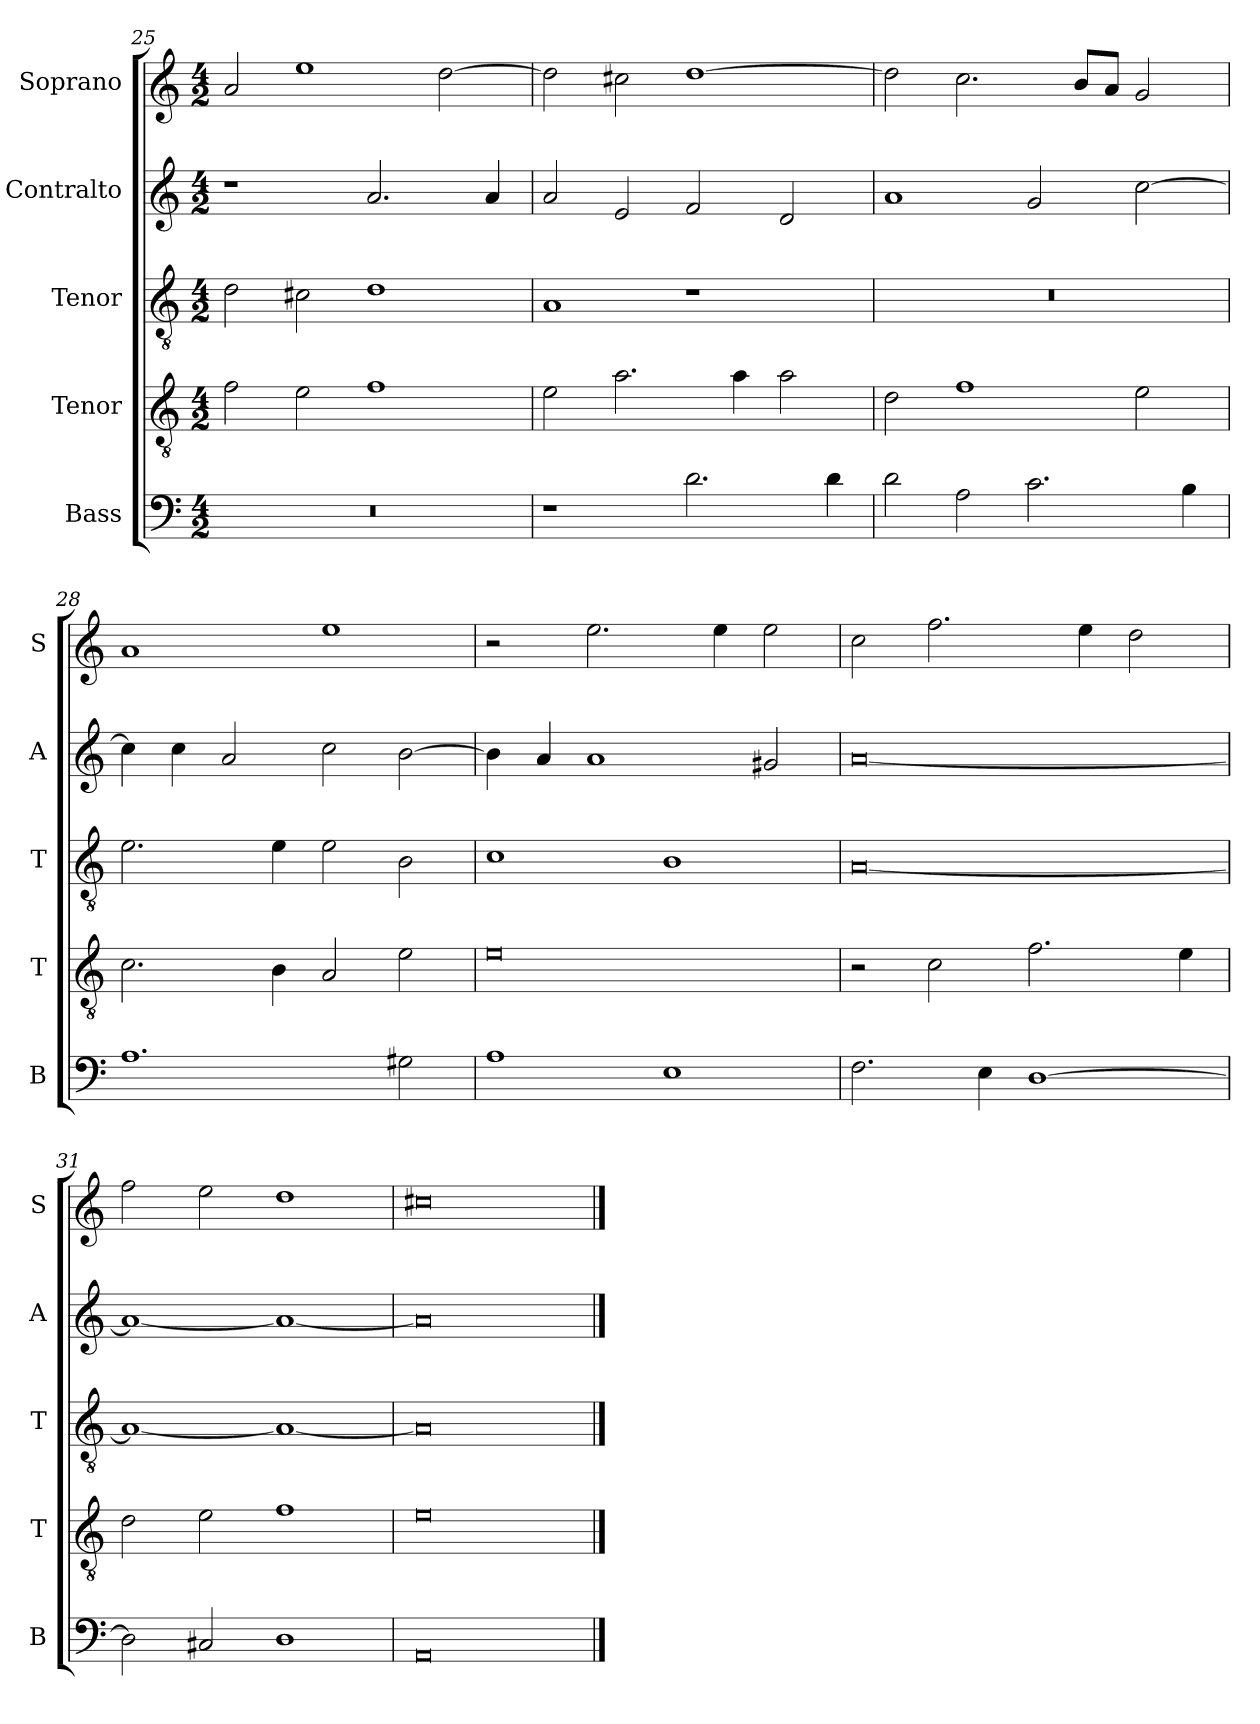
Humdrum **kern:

**kern	**kern	**kern	**kern	**kern
*part5	*part4	*part3	*part2	*part1
*staff5	*staff4	*staff3	*staff2	*staff1
*I"Bass	*I"Tenor	*I"Tenor	*I"Contralto	*I"Soprano
*I'B	*I'T	*I'T	*I'A	*I'S
*clefF4	*clefGv2	*clefGv2	*clefG2	*clefG2
*k[]	*k[]	*k[]	*k[]	*k[]
*A:aeo	*A:aeo	*A:aeo	*A:aeo	*A:aeo
*M4/2	*M4/2	*M4/2	*M4/2	*M4/2
=25	=25	=25	=25	=25
0r	2f	2d	1r	2a
.	2e	2c#X	.	1ee
.	1f	1d	2.a	.
.	.	.	.	[2dd
.	.	.	4a	.
=26	=26	=26	=26	=26
1r	2e	1A	2a	2dd]
.	2.a	.	2e	2cc#X
2.d	.	1r	2f	[1dd
.	4a	.	.	.
.	2a	.	2d	.
4d	.	.	.	.
=27	=27	=27	=27	=27
2d	2d	0r	1a	2dd]
2A	1f	.	.	2.cc
2.c	.	.	2g	.
.	.	.	.	8b/L
.	.	.	.	8a/J
.	2e	.	[2cc	2g
4B	.	.	.	.
=28	=28	=28	=28	=28
1.A	2.c	2.e	4cc]	1a
.	.	.	4cc	.
.	.	.	2a	.
.	4B	4e	.	.
.	2A	2e	2cc	1ee
2G#X	2e	2B	[2b	.
=29	=29	=29	=29	=29
1A	0e	1c	4b]	2r
.	.	.	4a	.
.	.	.	1a	2.ee
1E	.	1B	.	.
.	.	.	.	4ee
.	.	.	2g#X	2ee
=30	=30	=30	=30	=30
2.F	2r	[0A	[0a	2cc
.	2c	.	.	2.ff
4E	.	.	.	.
[1D	2.f	.	.	.
.	.	.	.	4ee
.	.	.	.	2dd
.	4e	.	.	.
=31	=31	=31	=31	=31
2D]	2d	1A_	1a_	2ff
2C#X	2e	.	.	2ee
1D	1f	1A_	1a_	1dd
=32	=32	=32	=32	=32
0AA	0e	0A]	0a]	0cc#X
==	==	==	==	==
*-	*-	*-	*-	*-
